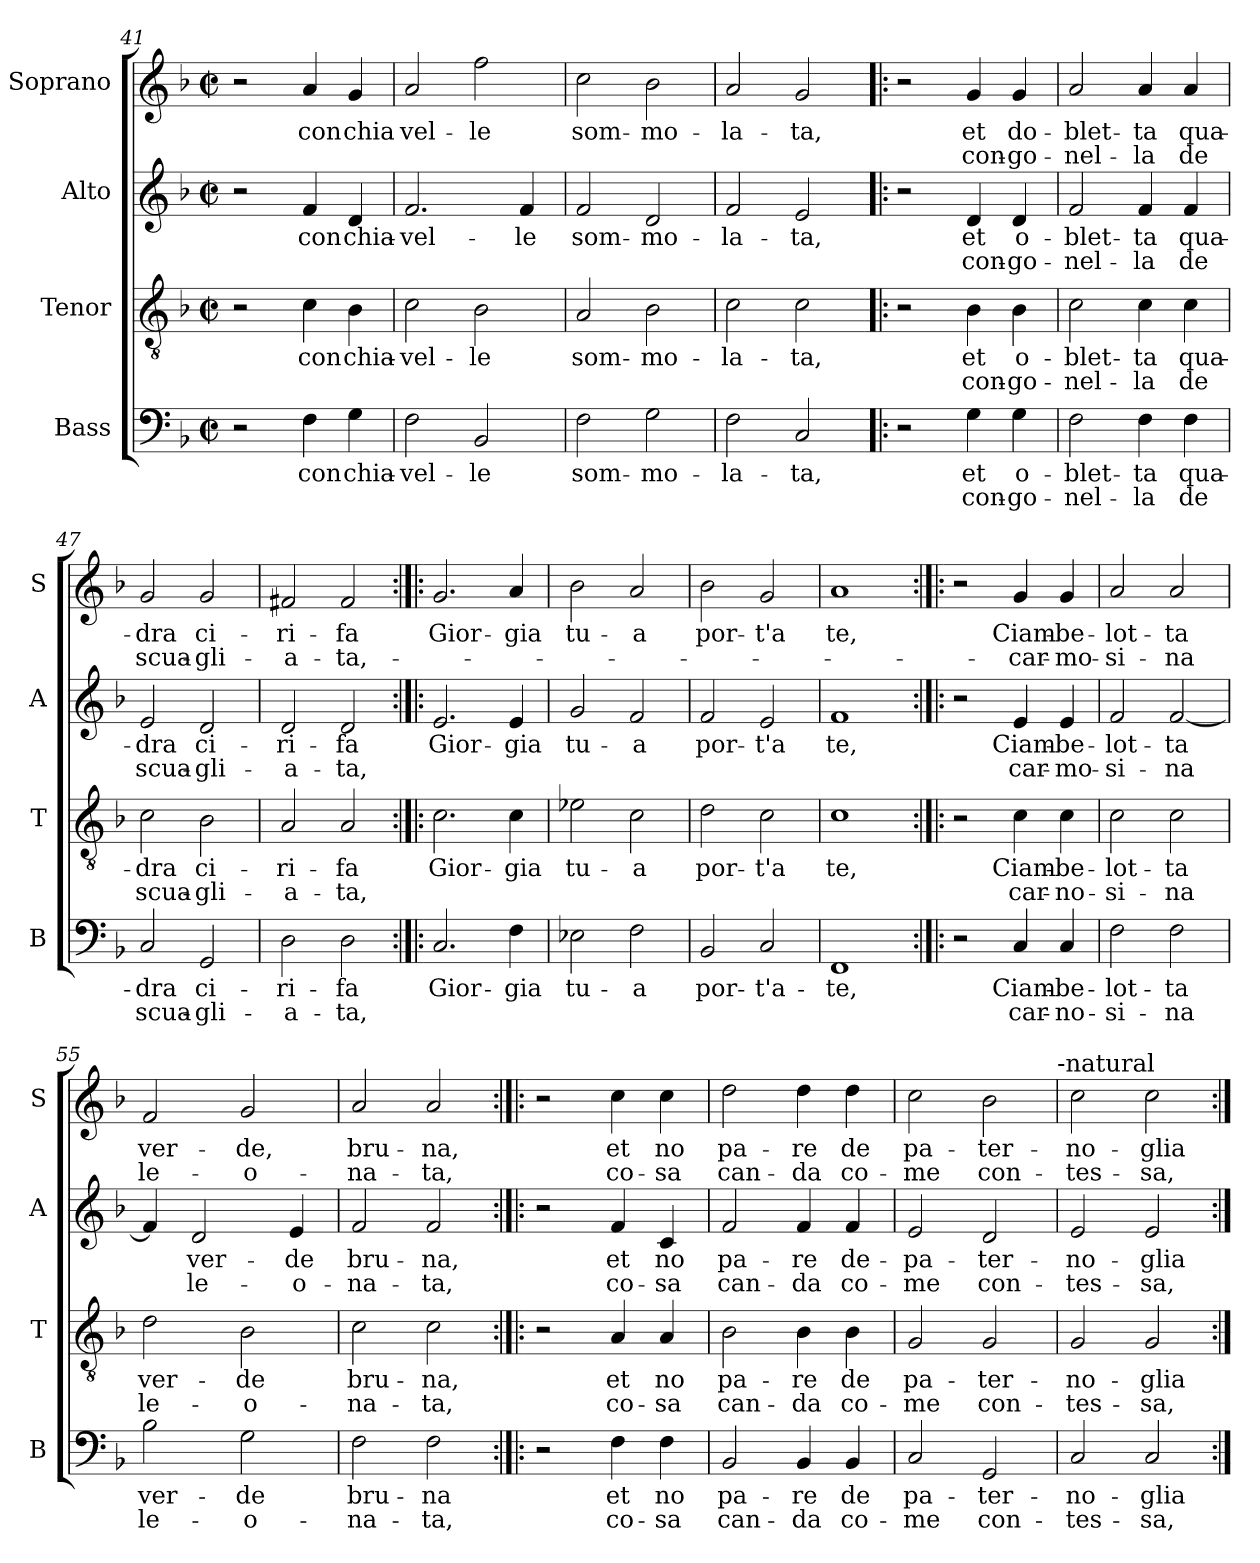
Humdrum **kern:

**kern	**text	**text	**kern	**text	**text	**kern	**text	**text	**kern	**text	**text
*part4	*part4	*part4	*part3	*part3	*part3	*part2	*part2	*part2	*part1	*part1	*part1
*staff4	*staff4	*staff4	*staff3	*staff3	*staff3	*staff2	*staff2	*staff2	*staff1	*staff1	*staff1
*I"Bass	*	*	*I"Tenor	*	*	*I"Alto	*	*	*I"Soprano	*	*
*I'B	*	*	*I'T	*	*	*I'A	*	*	*I'S	*	*
*clefF4	*	*	*clefGv2	*	*	*clefG2	*	*	*clefG2	*	*
*k[b-]	*	*	*k[b-]	*	*	*k[b-]	*	*	*k[b-]	*	*
*F:	*	*	*F:	*	*	*F:	*	*	*F:	*	*
*M2/2	*	*	*M2/2	*	*	*M2/2	*	*	*M2/2	*	*
*met(c|)	*	*	*met(c|)	*	*	*met(c|)	*	*	*met(c|)	*	*
=41	=41	=41	=41	=41	=41	=41	=41	=41	=41	=41	=41
2r	.	.	2r	.	.	2r	.	.	2r	.	.
4F\	con	.	4c\	con	.	4f/	con	.	4a/	con	.
4G\	chia-	.	4B-\	chia-	.	4d/	chia-	.	4g/	chia	.
=42	=42	=42	=42	=42	=42	=42	=42	=42	=42	=42	=42
2F\	-vel-	.	2c\	-vel-	.	2.f/	-vel-	.	2a/	vel-	.
2BB-/	-le	.	2B-\	-le	.	.	.	.	2ff\	-le	.
.	.	.	.	.	.	4f/	-le	.	.	.	.
!!LO:LB:g=z
=43	=43	=43	=43	=43	=43	=43	=43	=43	=43	=43	=43
2F\	som-	.	2A/	som-	.	2f/	som-	.	2cc\	som-	.
2G\	-mo-	.	2B-\	-mo-	.	2d/	-mo-	.	2b-\	-mo-	.
=44	=44	=44	=44	=44	=44	=44	=44	=44	=44	=44	=44
2F\	-la-	.	2c\	-la-	.	2f/	-la-	.	2a/	-la-	.
2C/	-ta,	.	2c\	-ta,	.	2e/	-ta,	.	2g/	-ta,	.
=45!|:	=45!|:	=45!|:	=45!|:	=45!|:	=45!|:	=45!|:	=45!|:	=45!|:	=45!|:	=45!|:	=45!|:
2r	.	.	2r	.	.	2r	.	.	2r	.	.
4G\	et	con-	4B-\	et	con-	4d/	et	con-	4g/	et	con-
4G\	o-	-go-	4B-\	o-	-go-	4d/	o-	-go-	4g/	do-	-go-
=46	=46	=46	=46	=46	=46	=46	=46	=46	=46	=46	=46
2F\	-blet-	-nel-	2c\	-blet-	-nel-	2f/	-blet-	-nel-	2a/	-blet-	-nel-
4F\	-ta	-la	4c\	-ta	-la	4f/	-ta	-la	4a/	-ta	-la
4F\	qua-	de	4c\	qua-	de	4f/	qua-	de	4a/	qua-	de
=47	=47	=47	=47	=47	=47	=47	=47	=47	=47	=47	=47
2C/	-dra	scua-	2c\	-dra	scua-	2e/	-dra	scua-	2g/	-dra	scua-
2GG/	ci-	-gli-	2B-\	ci-	-gli-	2d/	ci-	-gli-	2g/	ci-	-gli-
=48	=48	=48	=48	=48	=48	=48	=48	=48	=48	=48	=48
2D\	-ri-	-a-	2A/	-ri-	-a-	2d/	-ri-	-a-	2f#X/	-ri-	-a-
2D\	-fa	-ta,	2A/	-fa	-ta,	2d/	-fa	-ta,	2f#/	-fa	-ta,-
=49:|!|:	=49:|!|:	=49:|!|:	=49:|!|:	=49:|!|:	=49:|!|:	=49:|!|:	=49:|!|:	=49:|!|:	=49:|!|:	=49:|!|:	=49:|!|:
2.C/	Gior-	.	2.c\	Gior-	.	2.e/	Gior-	.	2.g/	Gior-	.
4F\	-gia	.	4c\	-gia	.	4e/	-gia	.	4a/	-gia	.
!!LO:PB:g=z
=50	=50	=50	=50	=50	=50	=50	=50	=50	=50	=50	=50
2E-X\	tu-	.	2e-X\	tu-	.	2g/	tu-	.	2b-\	tu-	.
2F\	-a	.	2c\	-a	.	2f/	-a	.	2a/	-a	.
=51	=51	=51	=51	=51	=51	=51	=51	=51	=51	=51	=51
2BB-/	por-	.	2d\	por-	.	2f/	por-	.	2b-\	por-	.
2C/	-t'a-	.	2c\	-t'a	.	2e/	-t'a	.	2g/	-t'a	.
=52	=52	=52	=52	=52	=52	=52	=52	=52	=52	=52	=52
1FF	-te,	.	1c	te,	.	1f	te,	.	1a	te,	.
=53:|!|:	=53:|!|:	=53:|!|:	=53:|!|:	=53:|!|:	=53:|!|:	=53:|!|:	=53:|!|:	=53:|!|:	=53:|!|:	=53:|!|:	=53:|!|:
2r	.	.	2r	.	.	2r	.	.	2r	.	.
4C/	Ciam-	car-	4c\	Ciam-	car-	4e/	Ciam-	car-	4g/	Ciam-	-car-
4C/	-be-	-no-	4c\	-be-	-no-	4e/	-be-	-mo-	4g/	-be-	-mo-
=54	=54	=54	=54	=54	=54	=54	=54	=54	=54	=54	=54
2F\	-lot-	-si-	2c\	-lot-	-si-	2f/	-lot-	-si-	2a/	-lot-	-si-
2F\	-ta	-na	2c\	-ta	-na	[2f/	-ta	-na	2a/	-ta	-na
=55	=55	=55	=55	=55	=55	=55	=55	=55	=55	=55	=55
2B-\	ver-	le-	2d\	ver-	le-	4f/]	.	.	2f/	ver-	le-
.	.	.	.	.	.	2d/	ver-	le-	.	.	.
2G\	-de	-o-	2B-\	-de	-o-	.	.	.	2g/	-de,	-o-
.	.	.	.	.	.	4e/	-de	-o-	.	.	.
=56	=56	=56	=56	=56	=56	=56	=56	=56	=56	=56	=56
2F\	bru-	-na-	2c\	bru-	-na-	2f/	bru-	-na-	2a/	bru-	-na-
2F\	-na	-ta,	2c\	-na,	-ta,	2f/	-na,	-ta,	2a/	-na,	-ta,
!!LO:LB:g=z
=57:|!|:	=57:|!|:	=57:|!|:	=57:|!|:	=57:|!|:	=57:|!|:	=57:|!|:	=57:|!|:	=57:|!|:	=57:|!|:	=57:|!|:	=57:|!|:
2r	.	.	2r	.	.	2r	.	.	2r	.	.
4F\	et	co-	4A/	et	co-	4f/	et	co-	4cc\	et	co-
4F\	no	-sa	4A/	no	-sa	4c/	no	-sa	4cc\	no	-sa
=58	=58	=58	=58	=58	=58	=58	=58	=58	=58	=58	=58
2BB-/	pa-	can-	2B-\	pa-	can-	2f/	pa-	can-	2dd\	pa-	can-
4BB-/	-re	-da	4B-\	-re	-da	4f/	-re	-da	4dd\	-re	-da
4BB-/	de	co-	4B-\	de	co-	4f/	de-	co-	4dd\	de	co-
=59	=59	=59	=59	=59	=59	=59	=59	=59	=59	=59	=59
2C/	pa-	-me	2G/	pa-	-me	2e/	-pa-	-me	2cc\	pa-	-me
2GG/	-ter-	con-	2G/	-ter-	con-	2d/	-ter-	con-	2b-\	-ter-	con-
!	!	!	!	!	!	!	!	!	!LO:TX:a:t=-natural	!	!
=60	=60	=60	=60	=60	=60	=60	=60	=60	=60	=60	=60
2C/	-no-	-tes-	2G/	-no-	-tes-	2e/	-no-	-tes-	2cc\	-no-	-tes-
2C/	-glia	-sa,	2G/	-glia	-sa,	2e/	-glia	-sa,	2cc\	-glia	-sa,
=:|!	=:|!	=:|!	=:|!	=:|!	=:|!	=:|!	=:|!	=:|!	=:|!	=:|!	=:|!
*-	*-	*-	*-	*-	*-	*-	*-	*-	*-	*-	*-
